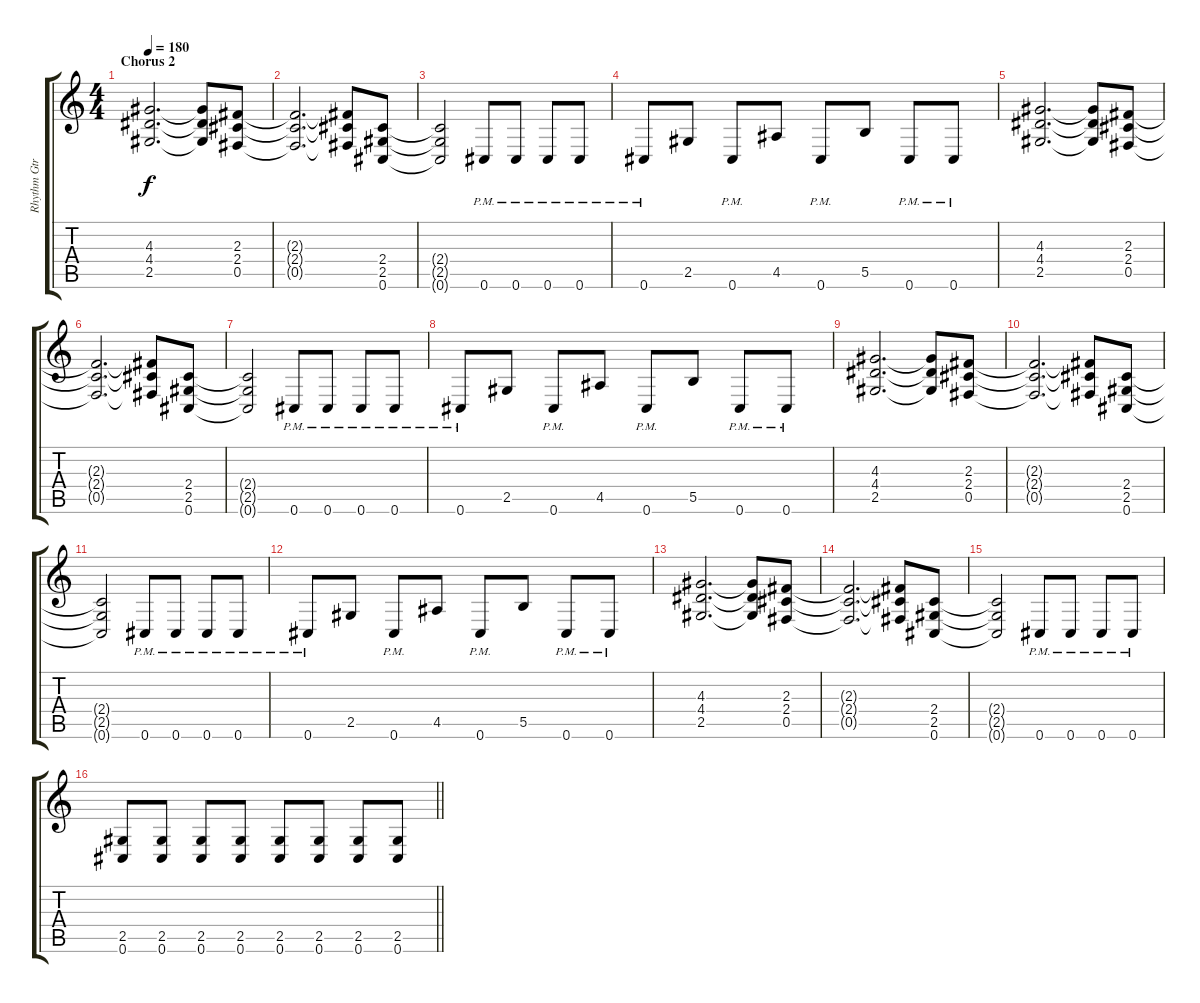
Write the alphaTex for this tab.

\track ("Rhythm Gtr" "Rhythm Gtr") {instrument acousticguitarsteel}
\staff {score tabs}
\tuning (Db4 Ab3 E3 B2 Gb2 Db2) {hide}
\ts (4 4)
\section ("" "Chorus 2")
\tempo 180
\clef g2
\ks c
(4.3 4.4 2.5).2{d dy f} (4.3{t} 4.4{t} 2.5{t}).8 (2.3 2.4 0.5).8 |
(2.3{t} 2.4{t} 0.5{t}).2{d} (2.3{t} 2.4{t} 0.5{t}).8 (2.4 2.5 0.6).8 |
(2.4{t} 2.5{t} 0.6{t}).2 0.6{pm}.8 0.6{pm}.8 0.6{pm}.8 0.6{pm}.8 |
0.6{pm}.8 2.5.8 0.6{pm}.8 4.5.8 0.6{pm}.8 5.5.8 0.6{pm}.8 0.6{pm}.8 |
(4.3 4.4 2.5).2{d} (4.3{t} 4.4{t} 2.5{t}).8 (2.3 2.4 0.5).8 |
(2.3{t} 2.4{t} 0.5{t}).2{d} (2.3{t} 2.4{t} 0.5{t}).8 (2.4 2.5 0.6).8 |
(2.4{t} 2.5{t} 0.6{t}).2 0.6{pm}.8 0.6{pm}.8 0.6{pm}.8 0.6{pm}.8 |
0.6{pm}.8 2.5.8 0.6{pm}.8 4.5.8 0.6{pm}.8 5.5.8 0.6{pm}.8 0.6{pm}.8 |
(4.3 4.4 2.5).2{d} (4.3{t} 4.4{t} 2.5{t}).8 (2.3 2.4 0.5).8 |
(2.3{t} 2.4{t} 0.5{t}).2{d} (2.3{t} 2.4{t} 0.5{t}).8 (2.4 2.5 0.6).8 |
(2.4{t} 2.5{t} 0.6{t}).2 0.6{pm}.8 0.6{pm}.8 0.6{pm}.8 0.6{pm}.8 |
0.6{pm}.8 2.5.8 0.6{pm}.8 4.5.8 0.6{pm}.8 5.5.8 0.6{pm}.8 0.6{pm}.8 |
(4.3 4.4 2.5).2{d} (4.3{t} 4.4{t} 2.5{t}).8 (2.3 2.4 0.5).8 |
(2.3{t} 2.4{t} 0.5{t}).2{d} (2.3{t} 2.4{t} 0.5{t}).8 (2.4 2.5 0.6).8 |
(2.4{t} 2.5{t} 0.6{t}).2 0.6{pm}.8 0.6{pm}.8 0.6{pm}.8 0.6{pm}.8 |
\barLineRight lightlight
(2.5 0.6).8 (2.5 0.6).8 (2.5 0.6).8 (2.5 0.6).8 (2.5 0.6).8 (2.5 0.6).8 (2.5 0.6).8 (2.5 0.6).8
